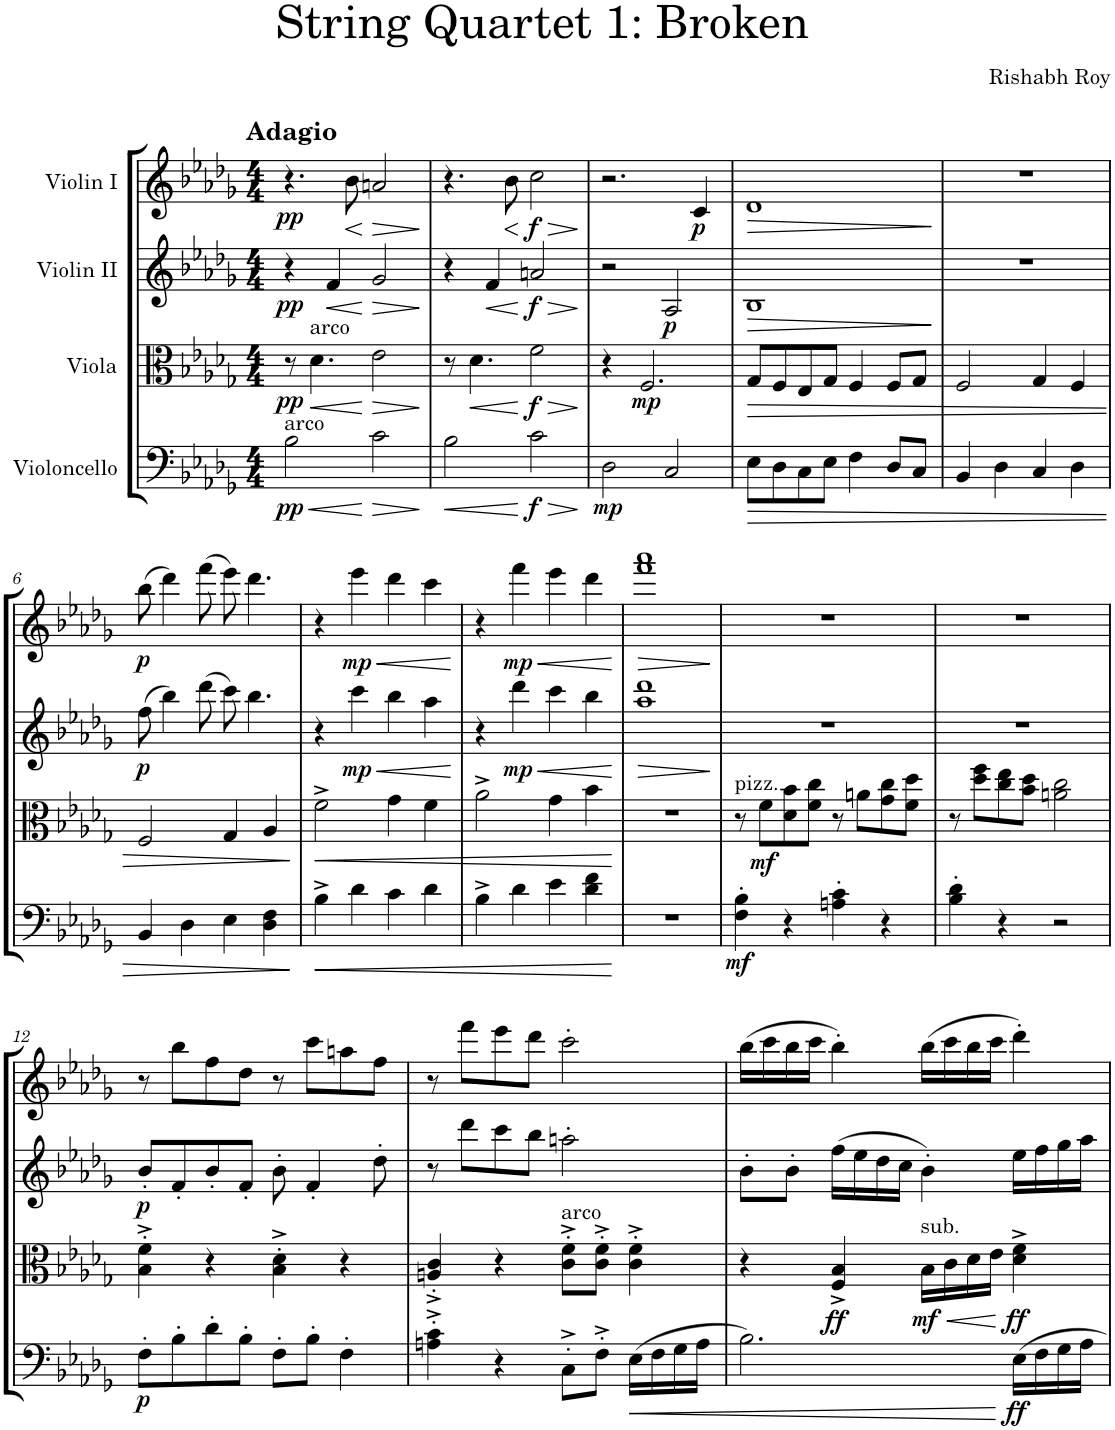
**kern	**dynam	**kern	**dynam	**kern	**dynam	**kern	**dynam
*part4	*part4	*part3	*part3	*part2	*part2	*part1	*part1
*staff4	*staff4	*staff3	*staff3	*staff2	*staff2	*staff1	*staff1
*I"Violoncello	*	*I"Viola	*	*I"Violin II	*	*I"Violin I	*
*I'Vc.	*	*I'Vla.	*	*I'Vln. II	*	*I'Vln. I	*
*clefF4	*	*clefC3	*	*clefG2	*	*clefG2	*
*k[b-e-a-d-g-]	*	*k[b-e-a-d-g-]	*	*k[b-e-a-d-g-]	*	*k[b-e-a-d-g-]	*
*M4/4	*	*M4/4	*	*M4/4	*	*M4/4	*
=1	=1	=1	=1	=1	=1	=1	=1
!	!	!	!	!	!	!LO:TX:a:B:t=Adagio	!
!LO:TX:a:t=arco	!	!	!	!	!	!	!
!	!LO:HP:b	!	!	!	!	!	!
!	!LO:DY:n=1:b	!	!LO:DY:b	!	!LO:DY:b	!	!LO:DY:b
2B-\	< pp	8r	pp	4r	pp	4.r	pp
!	!	!LO:TX:a:t=arco	!	!	!	!	!
!	!	!	!LO:HP:b	!	!	!	!
.	.	4.d-\	<	.	.	.	.
!	!	!	!	!	!LO:HP:b	!	!
.	.	.	.	4f/	<	.	.
!	!	!	!	!	!	!	!LO:HP:b
.	.	.	.	.	.	8b-\	<
!	!LO:HP:n=1:b	!	!LO:HP:n=1:b	!	!LO:HP:n=1:b	!	!LO:HP:n=1:b
2c\	[ >	2e-\	[ >	2g-/	[ >	2an/	[ >
.	]	.	]	.	]	.	]
=2	=2	=2	=2	=2	=2	=2	=2
!	!LO:HP:b	!	!	!	!	!	!
2B-\	<	8r	.	4r	.	4.r	.
!	!	!	!LO:HP:b	!	!	!	!
.	.	4.d-\	<	.	.	.	.
!	!	!	!	!	!LO:HP:b	!	!
.	.	.	.	4f/	<	.	.
!	!	!	!	!	!	!	!LO:HP:b
.	.	.	.	.	.	8b-\	<
!	!LO:HP:n=1:b	!	!LO:HP:n=1:b	!	!LO:HP:n=1:b	!	!LO:HP:n=1:b
!	!LO:DY:n=1:b	!	!LO:DY:n=1:b	!	!LO:DY:n=1:b	!	!LO:DY:n=1:b
2c\	[ > f	2f\	[ > f	2an/	[ > f	2cc\	[ > f
.	]	.	]	.	]	.	]
=3	=3	=3	=3	=3	=3	=3	=3
!	!LO:DY:b	!	!	!	!	!	!
2D-\	mp	4r	.	2r	.	2.r	.
!	!	!	!LO:DY:b	!	!	!	!
.	.	2.F/	mp	.	.	.	.
!	!	!	!	!	!LO:DY:b	!	!
2C/	.	.	.	2A-/	p	.	.
!	!	!	!	!	!	!	!LO:DY:b
.	.	.	.	.	.	4c/	p
=4	=4	=4	=4	=4	=4	=4	=4
!	!LO:HP:b	!	!LO:HP:b	!	!LO:HP:b	!	!LO:HP:b
8E-\L	>	8G-/L	>	1B-	>	1d-	>
8D-\	.	8F/	.	.	.	.	.
8C\	.	8E-/	.	.	.	.	.
8E-\J	.	8G-/J	.	.	.	.	.
4F\	.	4F/	.	.	.	.	.
8D-/L	.	8F/L	.	.	.	.	.
8C/J	.	8G-/J	.	.	.	.	.
.	.	.	.	.	]	.	]
=5	=5	=5	=5	=5	=5	=5	=5
4BB-/	.	2F/	.	1r	.	1r	.
4D-\	.	.	.	.	.	.	.
4C/	.	4G-/	.	.	.	.	.
4D-\	.	4F/	.	.	.	.	.
!!LO:LB:g=z
=6	=6	=6	=6	=6	=6	=6	=6
!	!	!	!	!	!LO:DY:b	!	!LO:DY:b
4BB-/	.	2F/	.	(8ff\	p	(8bb-\	p
.	.	.	.	4bb-\)	.	4ddd-\)	.
4D-\	.	.	.	.	.	.	.
.	.	.	.	(8ddd-\	.	(8fff\	.
4E-\	.	4G-/	.	8ccc\)	.	8eee-\)	.
.	.	.	.	4.bb-\	.	4.ddd-\	.
4D-\ 4F\	.	4A-/	.	.	.	.	.
.	]	.	]	.	.	.	.
=7	=7	=7	=7	=7	=7	=7	=7
!	!LO:HP:b	!	!LO:HP:b	!	!	!	!
4B-^\	<	2f^\	<	4r	.	4r	.
!	!	!	!	!	!LO:HP:b	!	!LO:HP:b
!	!	!	!	!	!LO:DY:n=1:b	!	!LO:DY:n=1:b
4d-\	.	.	.	4ccc\	< mp	4eee-\	< mp
4c\	.	4g-\	.	4bb-\	.	4ddd-\	.
4d-\	.	4f\	.	4aa-\	.	4ccc\	.
.	.	.	.	.	[	.	[
=8	=8	=8	=8	=8	=8	=8	=8
4B-^\	.	2a-^\	.	4r	.	4r	.
!	!	!	!	!	!LO:HP:b	!	!LO:HP:b
!	!	!	!	!	!LO:DY:n=1:b	!	!LO:DY:n=1:b
4d-\	.	.	.	4ddd-\	< mp	4fff\	< mp
4e-\	.	4g-\	.	4ccc\	.	4eee-\	.
4d-\ 4f\	.	4b-\	.	4bb-\	.	4ddd-\	.
.	[	.	[	.	[	.	[
=9	=9	=9	=9	=9	=9	=9	=9
!	!	!	!	!	!LO:HP:b	!	!LO:HP:b
1r	.	1r	.	1aa- 1ddd-	>	1fff 1aaa-	>
.	.	.	.	.	]	.	]
=10	=10	=10	=10	=10	=10	=10	=10
!	!	!LO:TX:a:t=pizz.	!	!	!	!	!
!	!LO:DY:b	!	!	!	!	!	!
4F\' 4B-\'	mf	8r	.	1r	.	1r	.
!	!	!	!LO:DY:b	!	!	!	!
.	.	8f\L	mf	.	.	.	.
4r	.	8d-\ 8b-\	.	.	.	.	.
.	.	8f\ 8cc\J	.	.	.	.	.
4An\' 4c\'	.	8r	.	.	.	.	.
.	.	8an\L	.	.	.	.	.
4r	.	8g-\ 8cc\	.	.	.	.	.
.	.	8f\ 8dd-\J	.	.	.	.	.
=11	=11	=11	=11	=11	=11	=11	=11
4B-\' 4d-\'	.	8r	.	1r	.	1r	.
.	.	8dd-\ 8ff\L	.	.	.	.	.
4r	.	8cc\ 8ee-\	.	.	.	.	.
.	.	8b-\ 8dd-\J	.	.	.	.	.
2r	.	2an\ 2cc\	.	.	.	.	.
!!LO:LB:g=z
=12	=12	=12	=12	=12	=12	=12	=12
!	!LO:DY:b	!	!	!	!LO:DY:b	!	!
8F'\L	p	4B-\'^ 4f\'^	.	8b-'/L	p	8r	.
8B-'\	.	.	.	8f'/	.	8bb-\L	.
8d-'\	.	4r	.	8b-'/	.	8ff\	.
8B-'\J	.	.	.	8f'/J	.	8dd-\J	.
8F'\L	.	4B-\'^ 4d-\'^	.	8b-'\	.	8r	.
8B-'\J	.	.	.	4f'/	.	8ccc\L	.
4F'\	.	4r	.	.	.	8aan\	.
.	.	.	.	8dd-'\	.	8ff\J	.
=13	=13	=13	=13	=13	=13	=13	=13
4An\'^ 4c\'^	.	4An/'^ 4c/'^	.	8r	.	8r	.
.	.	.	.	8ddd-\L	.	8fff\L	.
4r	.	4r	.	8ccc\	.	8eee-\	.
.	.	.	.	8bb-\J	.	8ddd-\J	.
!	!	!LO:TX:a:t=arco	!	!	!	!	!
8C'^\L	.	8c\'^ 8f\'^L	.	2aan'\	.	2ccc'\	.
8F'^\J	.	8c\'^ 8f\'^J	.	.	.	.	.
!	!LO:HP:b	!	!	!	!	!	!
(16E-\LL	<	4c\'^ 4f\'^	.	.	.	.	.
16F\	.	.	.	.	.	.	.
16G-\	.	.	.	.	.	.	.
16A\JJ	.	.	.	.	.	.	.
=14	=14	=14	=14	=14	=14	=14	=14
2.B-\)	.	4r	.	8b-'\L	.	(16bb-\LL	.
.	.	.	.	.	.	16ccc\	.
.	.	.	.	8b-'\J	.	16bb-\	.
.	.	.	.	.	.	16ccc\JJ	.
!	!	!	!LO:DY:b	!	!	!	!
.	.	4F/^ 4B-/^	ff	(16ff\LL	.	4bb-'\)	.
.	.	.	.	16ee-\	.	.	.
.	.	.	.	16dd-\	.	.	.
.	.	.	.	16cc\JJ	.	.	.
!	!	!LO:TX:a:t=sub.	!	!	!	!	!
!	!	!	!LO:HP:b	!	!	!	!
!	!	!	!LO:DY:n=1:b	!	!	!	!
.	.	16B-\LL	< mf	4b-'\)	.	(16bb-\LL	.
.	.	16c\	.	.	.	16ccc\	.
.	.	16d-\	.	.	.	16bb-\	.
.	.	16e-\JJ	.	.	.	16ccc\JJ	.
!	!LO:DY:n=1:b	!	!LO:DY:n=2:b	!	!	!	!
16E-\LL	[ ff	4d-\^ 4f\^	[ ff	16ee-\LL	.	4ddd-'\)	.
16F\	.	.	.	16ff\	.	.	.
16G-\	.	.	.	16gg-\	.	.	.
16A-\JJ	.	.	.	16aa-\JJ	.	.	.
=	=	=	=	=	=	=	=
*-	*-	*-	*-	*-	*-	*-	*-
